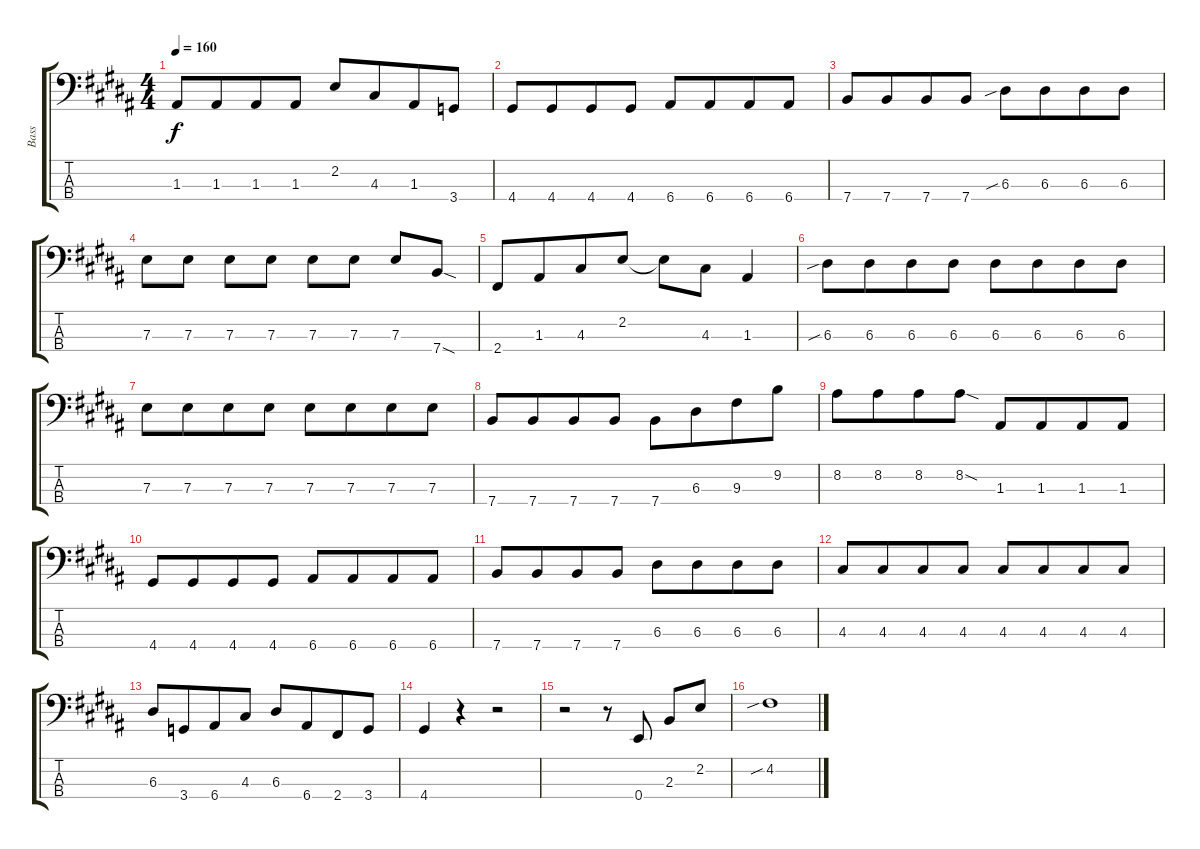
\track ("Bass" "Bass") {instrument electricbassfinger}
\staff {score tabs}
\tuning (G2 D2 A1 E1) {hide}
\ts (4 4)
\tempo 160
\clef f4
\ks b
1.3.8{dy f} 1.3.8{beam merge} 1.3.8 1.3.8 2.2.8 4.3.8{beam merge} 1.3.8 3.4.8 |
4.4.8 4.4.8{beam merge} 4.4.8 4.4.8 6.4.8 6.4.8{beam merge} 6.4.8 6.4.8 |
7.4.8 7.4.8{beam merge} 7.4.8 7.4.8 6.3{sib}.8 6.3.8{beam merge} 6.3.8 6.3.8 |
7.3.8 7.3.8 7.3.8 7.3.8 7.3.8 7.3.8 7.3.8 7.4{sod}.8 |
2.4.8 1.3.8{beam merge} 4.3.8 2.2.8 2.2{t}.8 4.3.8 1.3.4 |
6.3{sib}.8 6.3.8{beam merge} 6.3.8 6.3.8 6.3.8 6.3.8{beam merge} 6.3.8 6.3.8 |
7.3.8 7.3.8{beam merge} 7.3.8 7.3.8 7.3.8 7.3.8{beam merge} 7.3.8 7.3.8 |
7.4.8 7.4.8{beam merge} 7.4.8 7.4.8 7.4.8 6.3.8{beam merge} 9.3.8 9.2.8 |
8.2.8 8.2.8{beam merge} 8.2.8 8.2{sod}.8 1.3.8 1.3.8{beam merge} 1.3.8 1.3.8 |
4.4.8 4.4.8{beam merge} 4.4.8 4.4.8 6.4.8 6.4.8{beam merge} 6.4.8 6.4.8 |
7.4.8 7.4.8{beam merge} 7.4.8 7.4.8 6.3.8 6.3.8{beam merge} 6.3.8 6.3.8 |
4.3.8 4.3.8{beam merge} 4.3.8 4.3.8 4.3.8 4.3.8{beam merge} 4.3.8 4.3.8 |
6.3.8 3.4.8{beam merge} 6.4.8 4.3.8 6.3.8 6.4.8{beam merge} 2.4.8 3.4.8 |
4.4.4 r.4 r.2 |
r.2 r.8 0.4.8 2.3.8 2.2.8 |
4.2{sib}.1
